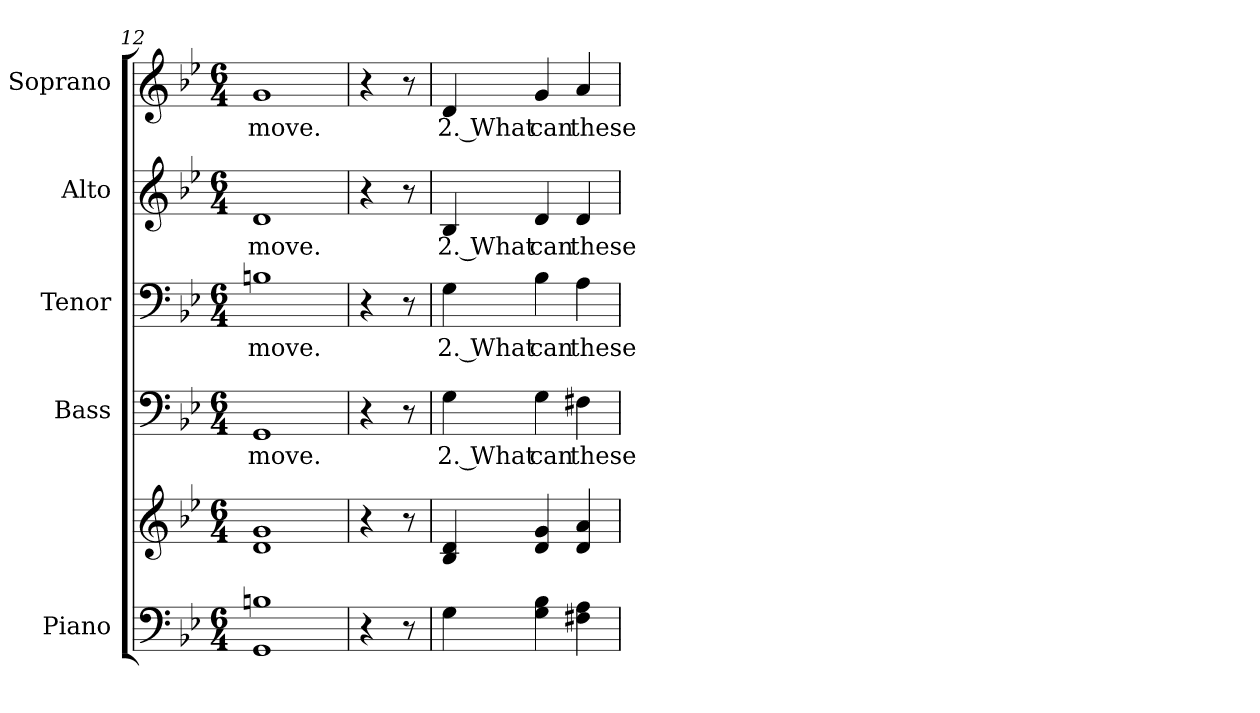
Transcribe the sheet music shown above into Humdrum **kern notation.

**kern	**kern	**kern	**text	**kern	**text	**kern	**text	**kern	**text
*part5	*part5	*part4	*part4	*part3	*part3	*part2	*part2	*part1	*part1
*staff6	*staff5	*staff4	*staff4	*staff3	*staff3	*staff2	*staff2	*staff1	*staff1
*I"Piano	*	*I"Bass	*	*I"Tenor	*	*I"Alto	*	*I"Soprano	*
*I'Pno.	*	*I'B.	*	*I'T.	*	*I'A.	*	*I'S.	*
!!LO:PB:g=z
*clefF4	*clefG2	*clefF4	*	*clefF4	*	*clefG2	*	*clefG2	*
*k[b-e-]	*k[b-e-]	*k[b-e-]	*	*k[b-e-]	*	*k[b-e-]	*	*k[b-e-]	*
*B-:	*B-:	*B-:	*	*B-:	*	*B-:	*	*B-:	*
*M6/4	*M6/4	*M6/4	*	*M6/4	*	*M6/4	*	*M6/4	*
=12	=12	=12	=12	=12	=12	=12	=12	=12	=12
!	!	!	!LO:LY:b:color=#000000	!	!	!	!	!	!
!	!	!	!	!	!LO:LY:b:color=#000000	!	!	!	!
!	!	!	!	!	!	!	!LO:LY:b:color=#000000	!	!
!	!	!	!	!	!	!	!	!	!LO:LY:b:color=#000000
1GGi 1Bni	1di 1gi	1GGi	move.	1Bni	move.	1di	move.	1gi	move.
=13	=13	=13	=13	=13	=13	=13	=13	=13	=13
4r	4r	4r	.	4r	.	4r	.	4r	.
8r	8r	8r	.	8r	.	8r	.	8r	.
=14	=14	=14	=14	=14	=14	=14	=14	=14	=14
!	!	!	!LO:LY:b:color=#000000	!	!	!	!	!	!
!	!	!	!	!	!LO:LY:b:color=#000000	!	!	!	!
!	!	!	!	!	!	!	!LO:LY:b:color=#000000	!	!
!	!	!	!	!	!	!	!	!	!LO:LY:b:color=#000000
4Gi\	4B-i/ 4di	4Gi\	2. What	4Gi\	2. What	4B-i/	2. What	4di/	2. What
!	!	!	!LO:LY:b:color=#000000	!	!	!	!	!	!
!	!	!	!	!	!LO:LY:b:color=#000000	!	!	!	!
!	!	!	!	!	!	!	!LO:LY:b:color=#000000	!	!
!	!	!	!	!	!	!	!	!	!LO:LY:b:color=#000000
4Gi\ 4B-i	4di/ 4gi	4Gi\	can	4B-i\	can	4di/	can	4gi/	can
!	!	!	!LO:LY:b:color=#000000	!	!	!	!	!	!
!	!	!	!	!	!LO:LY:b:color=#000000	!	!	!	!
!	!	!	!	!	!	!	!LO:LY:b:color=#000000	!	!
!	!	!	!	!	!	!	!	!	!LO:LY:b:color=#000000
4F#Xi\ 4Ai	4di/ 4ai	4F#Xi\	these	4Ai\	these	4di/	these	4ai/	these
=	=	=	=	=	=	=	=	=	=
*-	*-	*-	*-	*-	*-	*-	*-	*-	*-
